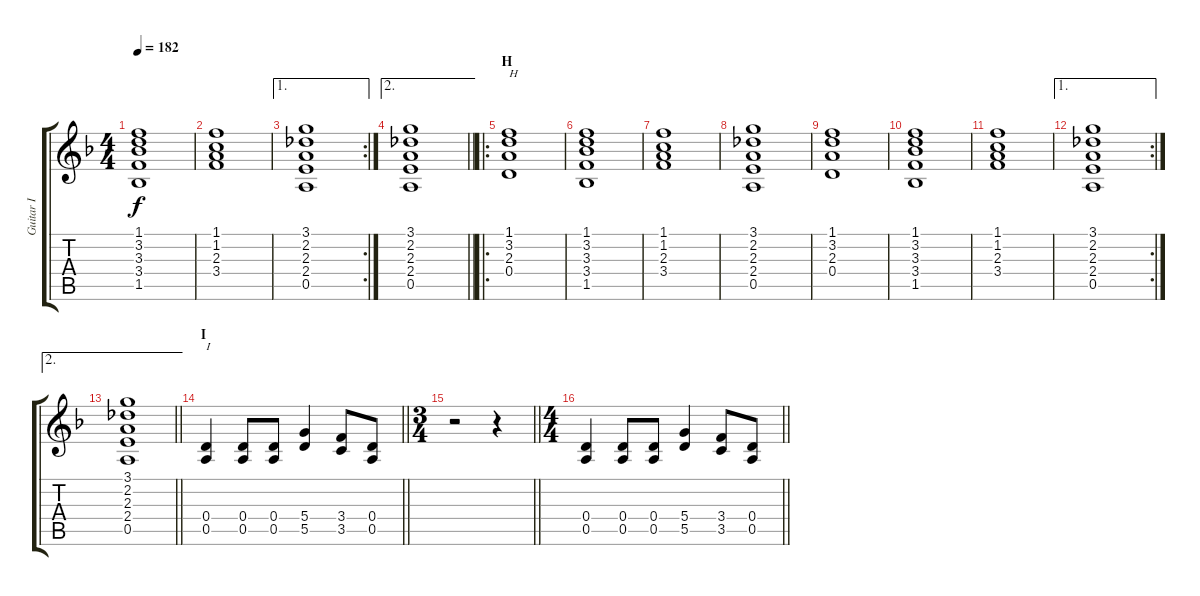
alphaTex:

\track ("Guitar I" "Guitar I") {instrument overdrivenguitar}
\staff {score tabs}
\tuning (E4 B3 G3 D3 A2 E2) {hide}
\ts (4 4)
\tempo 182
\clef g2
\ks f
(1.1 3.2 3.3 3.4 1.5).1{dy f} |
(1.1 1.2 2.3 3.4).1 |
\ae 1
\rc 2
(3.1 2.2 2.3 2.4 0.5).1 |
\ae 2
\barLineRight lightlight
(3.1 2.2 2.3 2.4 0.5).1 |
\ro
\section ("" "H")
(1.1 3.2 2.3 0.4).1{txt "H" volume 8} |
(1.1 3.2 3.3 3.4 1.5).1 |
(1.1 1.2 2.3 3.4).1 |
(3.1 2.2 2.3 2.4 0.5).1 |
(1.1 3.2 2.3 0.4).1 |
(1.1 3.2 3.3 3.4 1.5).1 |
(1.1 1.2 2.3 3.4).1 |
\ae 1
\rc 2
(3.1 2.2 2.3 2.4 0.5).1 |
\ae 2
\barLineRight lightlight
(3.1 2.2 2.3 2.4 0.5).1 |
\section ("" "I")
\barLineRight lightlight
(0.4 0.5).4{txt "I" volume 14} (0.4 0.5).8 (0.4 0.5).8 (5.4 5.5).4 (3.4 3.5).8 (0.4 0.5).8 |
\ts (3 4)
\barLineRight lightlight
r.2 r.4 |
\ts (4 4)
\barLineRight lightlight
(0.4 0.5).4 (0.4 0.5).8 (0.4 0.5).8 (5.4 5.5).4 (3.4 3.5).8 (0.4 0.5).8
